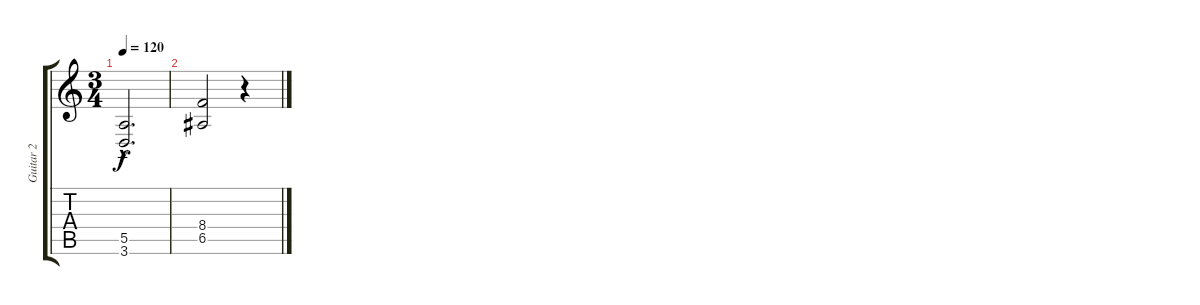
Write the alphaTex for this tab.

\track ("Guitar 2" "Guitar 2") {instrument overdrivenguitar}
\staff {score tabs}
\tuning (B3 Gb3 D3 A2 E2 B1) {hide}
\ts (3 4)
\tempo 120
\clef g2
\ks c
(5.5{hac} 3.6{hac}).2{d dy f} |
(8.4 6.5).2 r.4
